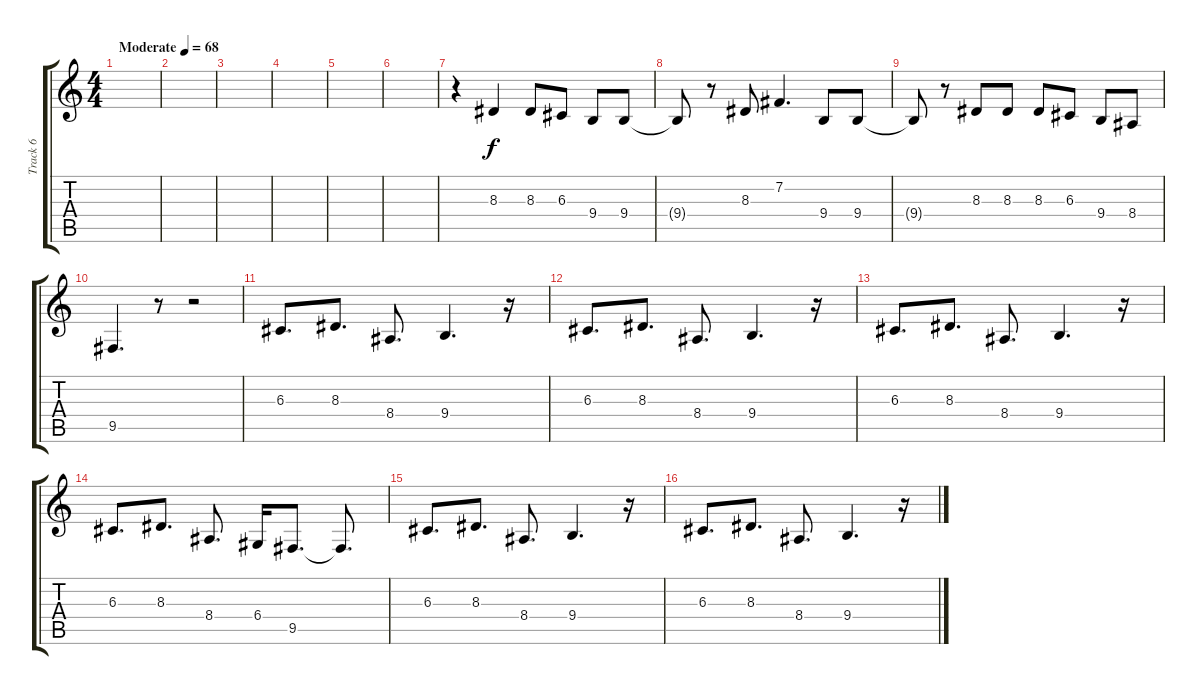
\track ("Track 6" "Track 6") {instrument viola}
\staff {score tabs}
\tuning (E4 B3 G3 D3 A2 E2) {hide}
\ts (4 4)
\tempo (68 "Moderate")
\clef g2
\ks c
|
|
|
|
|
|
r.4 8.3.4 8.3.8 6.3.8 9.4.8 9.4.8 |
9.4{t}.8 r.8 8.3.8 7.2.4{d} 9.4.8 9.4.8 |
9.4{t}.8 r.8 8.3.8 8.3.8 8.3.8 6.3.8 9.4.8 8.4.8 |
9.5.4{d} r.8 r.2 |
6.3.8{d} 8.3.8{d} 8.4.8{d} 9.4.4{d} r.16 |
6.3.8{d} 8.3.8{d} 8.4.8{d} 9.4.4{d} r.16 |
6.3.8{d} 8.3.8{d} 8.4.8{d} 9.4.4{d} r.16 |
6.3.8{d} 8.3.8{d} 8.4.8{d} 6.4.16 9.5.8{d} 9.5{t}.8{d} |
6.3.8{d} 8.3.8{d} 8.4.8{d} 9.4.4{d} r.16 |
6.3.8{d} 8.3.8{d} 8.4.8{d} 9.4.4{d} r.16
